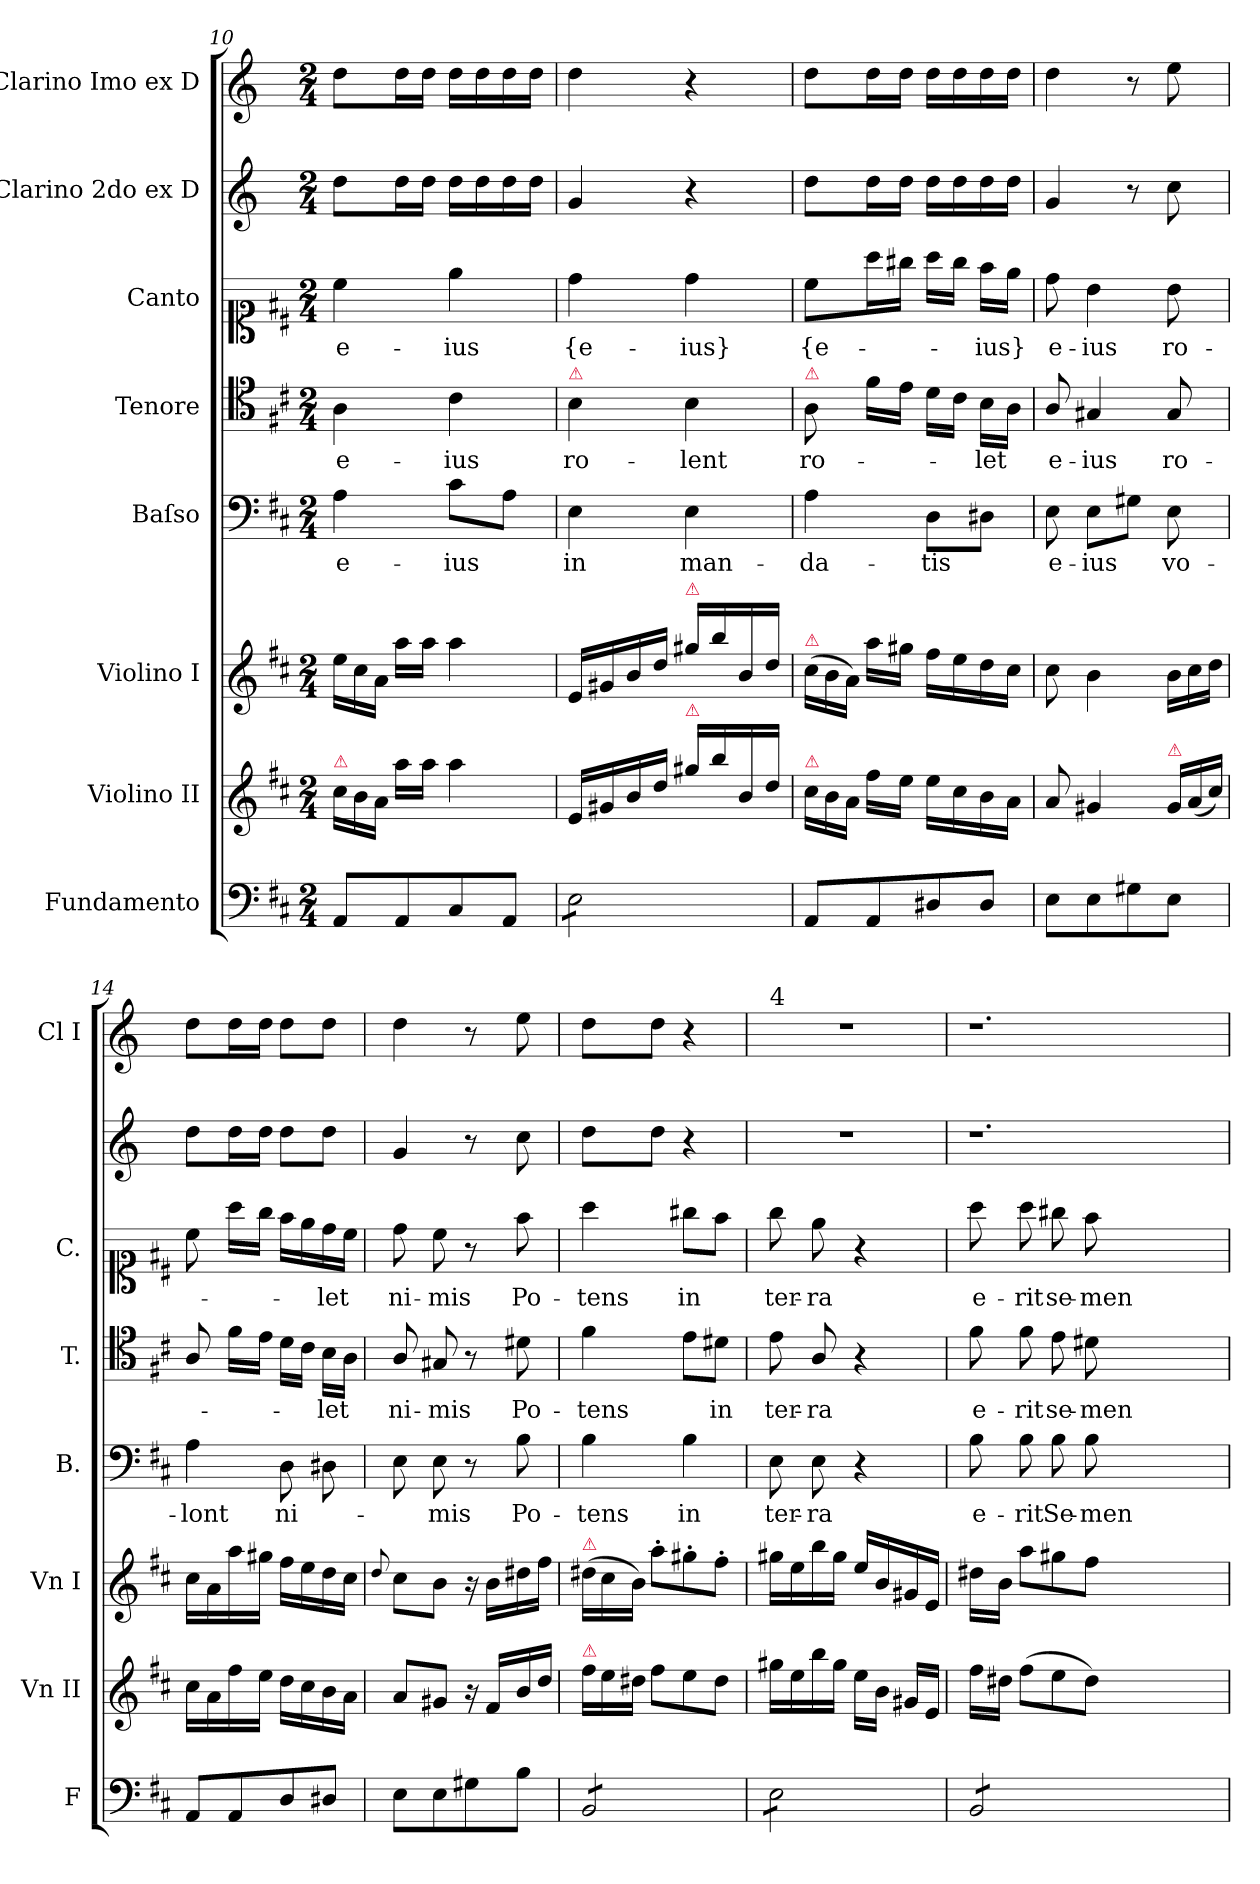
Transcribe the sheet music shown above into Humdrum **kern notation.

**kern	**kern	**kern	**kern	**text	**kern	**text	**kern	**text	**kern	**kern
*part8	*part7	*part6	*part5	*part5	*part4	*part4	*part3	*part3	*part2	*part1
*staff8	*staff7	*staff6	*staff5	*staff5	*staff4	*staff4	*staff3	*staff3	*staff2	*staff1
*I"Fundamento	*I"Violino II	*I"Violino I	*I"Baſso	*	*I"Tenore	*	*I"Canto	*	*I"Clarino 2do ex D	*I"Clarino Imo ex D
*I'F	*I'Vn II	*I'Vn I	*I'B.	*	*I'T.	*	*I'C.	*	*	*I'Cl I
*clefF4	*clefG2	*clefG2	*clefF4	*	*clefC4	*	*clefC1	*	*clefG2	*clefG2
*	*	*	*	*	*	*	*	*	*ITrd-1c-2	*ITrd-1c-2
*k[f#c#]	*k[f#c#]	*k[f#c#]	*k[f#c#]	*	*k[f#c#]	*	*k[f#c#]	*	*k[f#c#]	*k[f#c#]
*M2/4	*M2/4	*M2/4	*M2/4	*	*M2/4	*	*M2/4	*	*M2/4	*M2/4
*	*Xtuplet	*Xtuplet	*	*	*	*	*	*	*	*
=10	=10	=10	=10	=10	=10	=10	=10	=10	=10	=10
!	!LO:TX:a:color=crimson:t=⚠	!	!	!	!	!	!	!	!	!
8AA/L	24cc#\LL	24ee\LL	4A\	e-	4A\	e-	4cc#\	e-	8ee\L	8ee\L
.	24b\	24cc#\	.	.	.	.	.	.	.	.
.	24a\JJ	24a\JJ	.	.	.	.	.	.	.	.
8AA/	16aa\LL	16aa\LL	.	.	.	.	.	.	16ee\L	16ee\L
.	16aa\JJ	16aa\JJ	.	.	.	.	.	.	16ee\JJ	16ee\JJ
8C#/	4aa\	4aa\	8c#\L	-ius	4c#\	-ius	4ee\	-ius	16ee\LL	16ee\LL
.	.	.	.	.	.	.	.	.	16ee\	16ee\
8AA/J	.	.	8A\J	.	.	.	.	.	16ee\	16ee\
.	.	.	.	.	.	.	.	.	16ee\JJ	16ee\JJ
=11	=11	=11	=11	=11	=11	=11	=11	=11	=11	=11
!	!	!	!	!	!LO:TX:a:color=crimson:t=⚠	!	!	!	!	!
*tremolo	*	*	*	*	*	*	*	*	*	*
8E\L	16e/LL	16e/LL	4E\	in	4B\	ro-	4dd\	{e-	4a/	4ee\
.	16g#X/	16g#X/	.	.	.	.	.	.	.	.
8E\	16b/	16b/	.	.	.	.	.	.	.	.
.	16dd/JJ	16dd/JJ	.	.	.	.	.	.	.	.
!	!	!LO:TX:a:color=crimson:t=⚠	!	!	!	!	!	!	!	!
!	!LO:TX:a:color=crimson:t=⚠	!	!	!	!	!	!	!	!	!
8E\	16gg#X\LL	16gg#X\LL	4E\	man-	4B\	-lent	4dd\	-ius}	4r	4r
.	16bb\	16bb\	.	.	.	.	.	.	.	.
8E\J	16b/	16b/	.	.	.	.	.	.	.	.
*Xtremolo	*	*	*	*	*	*	*	*	*	*
.	16dd/JJ	16dd/JJ	.	.	.	.	.	.	.	.
=12	=12	=12	=12	=12	=12	=12	=12	=12	=12	=12
!	!	!	!	!	!LO:TX:a:color=crimson:t=⚠	!	!	!	!	!
!	!	!LO:TX:a:color=crimson:t=⚠	!	!	!	!	!	!	!	!
!	!LO:TX:a:color=crimson:t=⚠	!	!	!	!	!	!	!	!	!
8AA/L	24cc#\LL	(24cc#\LL	4A\	-da-	8A\	ro-	8cc#\L	{e-	8ee\L	8ee\L
.	24b\	24b\	.	.	.	.	.	.	.	.
.	24a\JJ	24a\JJ)	.	.	.	.	.	.	.	.
8AA/	16ff#\LL	16aa\LL	.	.	16f#\LL	.	16aa\L	.	16ee\L	16ee\L
.	16ee\JJ	16gg#X\JJ	.	.	16e\JJ	.	16gg#X\JJ	.	16ee\JJ	16ee\JJ
8D#X/	16ee\LL	16ff#\LL	8D\L	-tis	16d\LL	.	16aa\LL	.	16ee\LL	16ee\LL
.	16cc#\	16ee\	.	.	16c#\JJ	.	16gg#\JJ	.	16ee\	16ee\
8D#/J	16b\	16dd\	8D#X\J	.	16B\LL	-let	16ff#\LL	-ius}	16ee\	16ee\
.	16a\JJ	16cc#\JJ	.	.	16A\JJ	.	16ee\JJ	.	16ee\JJ	16ee\JJ
=13	=13	=13	=13	=13	=13	=13	=13	=13	=13	=13
8E\L	8a/	8cc#\	8E\	e-	8A/	e-	8dd\	e-	4a/	4ee\
8E\	4g#X/	4b\	8E\L	-ius	4G#X/	-ius	4b\	-ius	.	.
8G#X\	.	.	8G#X\J	.	.	.	.	.	8r	8r
!	!LO:TX:a:color=crimson:t=⚠	!	!	!	!	!	!	!	!	!
8E\J	24g#/LL	24b\LL	8E\	vo-	8G#/	ro-	8b\	ro-	8dd\	8ff#\
.	(24a/	24cc#\	.	.	.	.	.	.	.	.
.	24cc#/JJ)	24dd\JJ	.	.	.	.	.	.	.	.
=14	=14	=14	=14	=14	=14	=14	=14	=14	=14	=14
8AA/L	16cc#\LL	16cc#\LL	4A\	-lont	8A/	.	8cc#\	.	8ee\L	8ee\L
.	16a\	16a\	.	.	.	.	.	.	.	.
8AA/	16ff#\	16aa\	.	.	16f#\LL	.	16aa\LL	.	16ee\L	16ee\L
.	16ee\JJ	16gg#X\JJ	.	.	16e\JJ	.	16gg\JJ	.	16ee\JJ	16ee\JJ
8D/	16dd\LL	16ff#\LL	8D\	ni-	16d\LL	.	16ff#\LL	.	8ee\L	8ee\L
.	16cc#\	16ee\	.	.	16c#\JJ	.	16ee\	.	.	.
8D#X/J	16b\	16dd\	8D#X\	.	16B\LL	-let	16dd\	-let	8ee\J	8ee\J
.	16a\JJ	16cc#\JJ	.	.	16A\JJ	.	16cc#\JJ	.	.	.
=15	=15	=15	=15	=15	=15	=15	=15	=15	=15	=15
.	.	8qqdd/	.	.	.	.	.	.	.	.
8E\L	8a/L	8cc#\L	8E\	.	8A/	ni-	8dd\	ni-	4a/	4ee\
8E\	8g#X/J	8b\J	8E\	-mis	8G#X/	-mis	8cc#\	-mis	.	.
8G#X\	16r	16r	8r	.	8r	.	8r	.	8r	8r
.	16f#/LL	16b\LL	.	.	.	.	.	.	.	.
8B\J	16b/	16dd#X\	8B\	Po-	8d#X\	Po-	8ff#\	Po-	8dd\	8ff#\
.	16dd/JJ	16ff#\JJ	.	.	.	.	.	.	.	.
=16	=16	=16	=16	=16	=16	=16	=16	=16	=16	=16
!	!	!LO:TX:a:color=crimson:t=⚠	!	!	!	!	!	!	!	!
!	!LO:TX:a:color=crimson:t=⚠	!	!	!	!	!	!	!	!	!
*tremolo	*	*	*	*	*	*	*	*	*	*
8BB/L	24ff#\LL	(24dd#X\LL	4B\	-tens	4f#\	-tens	4aa\	-tens	8ee\L	8ee\L
.	24ee\	24cc#\	.	.	.	.	.	.	.	.
.	24dd#X\JJ	24b\JJ)	.	.	.	.	.	.	.	.
8BB/	8ff#\L	8aa'\L	.	.	.	.	.	.	8ee\J	8ee\J
8BB/	8ee\	8gg#X'\	4B\	in	8e\L	.	8gg#X\L	in	4r	4r
8BB/J	8dd#\J	8ff#'\J	.	.	8d#X\J	in	8ff#\J	.	.	.
=17	=17	=17	=17	=17	=17	=17	=17	=17	=17	=17
!	!	!	!	!	!	!	!	!	!	!LO:TX:a:t=4
8E\L	16gg#X\LL	16gg#X\LL	8E\	ter-	8e\	ter-	8gg\	ter-	2r	2r
.	16ee\	16ee\	.	.	.	.	.	.	.	.
8E\	16bb\	16bb\	8E\	-ra	8A/	-ra	8ee\	-ra	.	.
.	16gg#\JJ	16gg#\JJ	.	.	.	.	.	.	.	.
8E\	16ee\LL	16ee/LL	4r	.	4r	.	4r	.	.	.
.	16b\JJ	16b/	.	.	.	.	.	.	.	.
8E\J	16g#X/LL	16g#X/	.	.	.	.	.	.	.	.
.	16e/JJ	16e/JJ	.	.	.	.	.	.	.	.
=18	=18	=18	=18	=18	=18	=18	=18	=18	=18	=18
8BB/L	16ff#\LL	16dd#X\LL	8B\	e-	8f#\	e-	8aa\	e-	1.r	1.r
.	16dd#X\JJ	16b\JJ	.	.	.	.	.	.	.	.
8BB/	(8ff#\L	8aa\L	8B\	-rit	8f#\	-rit	8aa\	-rit	.	.
8BB/	8ee\	8gg#X\	8B\	Se-	8e\	se-	8gg#X\	se-	.	.
8BB/J	8dd#\J)	8ff#\J	8B\	-men	8d#X\	-men	8ff#\	-men	.	.
*Xtremolo	*	*	*	*	*	*	*	*	*	*
1ryy	1ryy	1ryy	1ryy	.	1ryy	.	1ryy	.	.	.
=	=	=	=	=	=	=	=	=	=	=
*-	*-	*-	*-	*-	*-	*-	*-	*-	*-	*-
